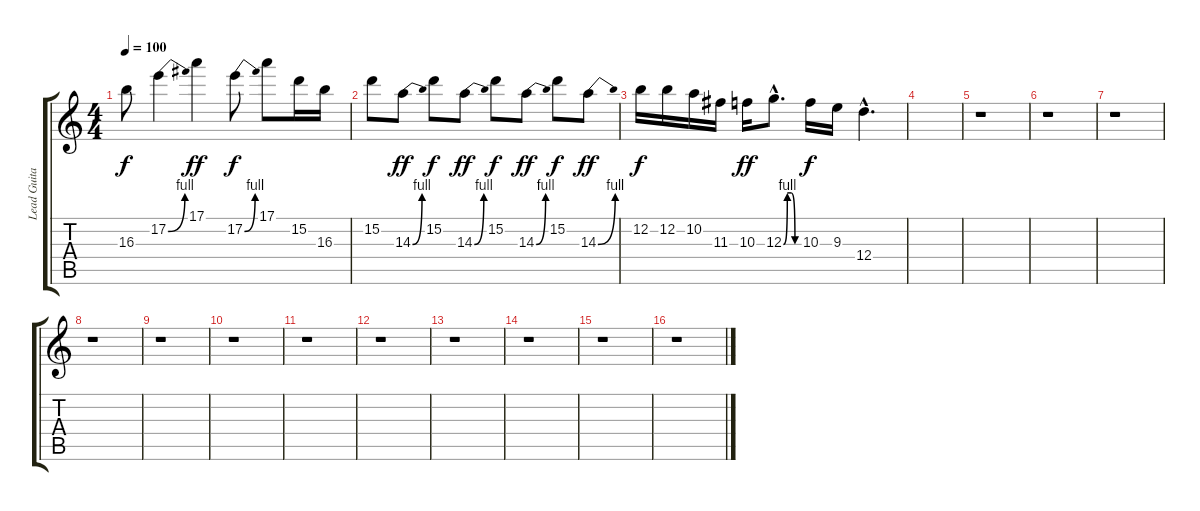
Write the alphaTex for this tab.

\track ("Lead Guitar" "Lead Guita") {instrument electricguitarclean}
\staff {score tabs}
\tuning (E4 B3 G3 D3 A2 E2) {hide}
\ts (4 4)
\tempo 100
\clef g2
\ks c
16.3.8{dy f} 17.2{be (bend 0 0 60 4)}.4 17.1.4{dy ff} 17.2{be (bend 0 0 60 4)}.8{dy f} 17.1.8 15.2.16 16.3.16 |
15.2.8 14.3{be (bend 0 0 60 4)}.8{dy ff} 15.2.8{dy f} 14.3{be (bend 0 0 60 4)}.8{dy ff} 15.2.8{dy f} 14.3{be (bend 0 0 60 4)}.8{dy ff} 15.2.8{dy f} 14.3{be (bend 0 0 60 4)}.8{dy ff} |
12.2.16{dy f} 12.2.16 10.2.16 11.3.16 10.3.16{dy ff} 12.3{be (custom 0 0 15 4 30 4 45 0 60 0) hac}.8{d} 10.3.16{dy f} 9.3.16 12.4{hac}.4{d} |
|
r.1 |
r.1 |
r.1 |
r.1 |
r.1 |
r.1 |
r.1 |
r.1 |
r.1 |
r.1 |
r.1 |
r.1
